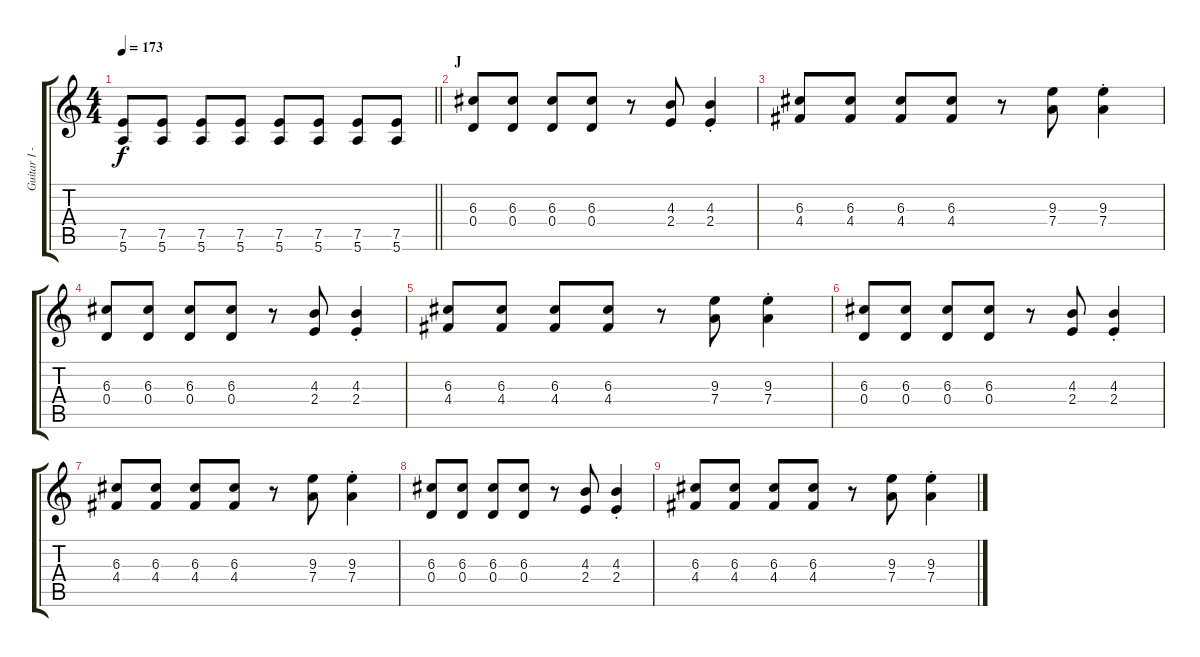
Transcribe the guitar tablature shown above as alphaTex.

\track ("Guitar I - Gotoh" "Guitar I -") {instrument distortionguitar}
\staff {score tabs}
\tuning (E4 B3 G3 D3 A2 E2) {hide}
\ts (4 4)
\tempo 173
\clef g2
\barLineRight lightlight
\ks c
(7.5 5.6).8{dy f} (7.5 5.6).8 (7.5 5.6).8 (7.5 5.6).8 (7.5 5.6).8 (7.5 5.6).8 (7.5 5.6).8 (7.5 5.6).8 |
\section ("" "J")
(6.3 0.4).8 (6.3 0.4).8 (6.3 0.4).8 (6.3 0.4).8 r.8 (4.3 2.4).8 (4.3{st} 2.4{st}).4 |
(6.3 4.4).8 (6.3 4.4).8 (6.3 4.4).8 (6.3 4.4).8 r.8 (9.3 7.4).8 (9.3{st} 7.4{st}).4 |
(6.3 0.4).8 (6.3 0.4).8 (6.3 0.4).8 (6.3 0.4).8 r.8 (4.3 2.4).8 (4.3{st} 2.4{st}).4 |
(6.3 4.4).8 (6.3 4.4).8 (6.3 4.4).8 (6.3 4.4).8 r.8 (9.3 7.4).8 (9.3{st} 7.4{st}).4 |
(6.3 0.4).8 (6.3 0.4).8 (6.3 0.4).8 (6.3 0.4).8 r.8 (4.3 2.4).8 (4.3{st} 2.4{st}).4 |
(6.3 4.4).8 (6.3 4.4).8 (6.3 4.4).8 (6.3 4.4).8 r.8 (9.3 7.4).8 (9.3{st} 7.4{st}).4 |
(6.3 0.4).8 (6.3 0.4).8 (6.3 0.4).8 (6.3 0.4).8 r.8 (4.3 2.4).8 (4.3{st} 2.4{st}).4 |
(6.3 4.4).8 (6.3 4.4).8 (6.3 4.4).8 (6.3 4.4).8 r.8 (9.3 7.4).8 (9.3{st} 7.4{st}).4
